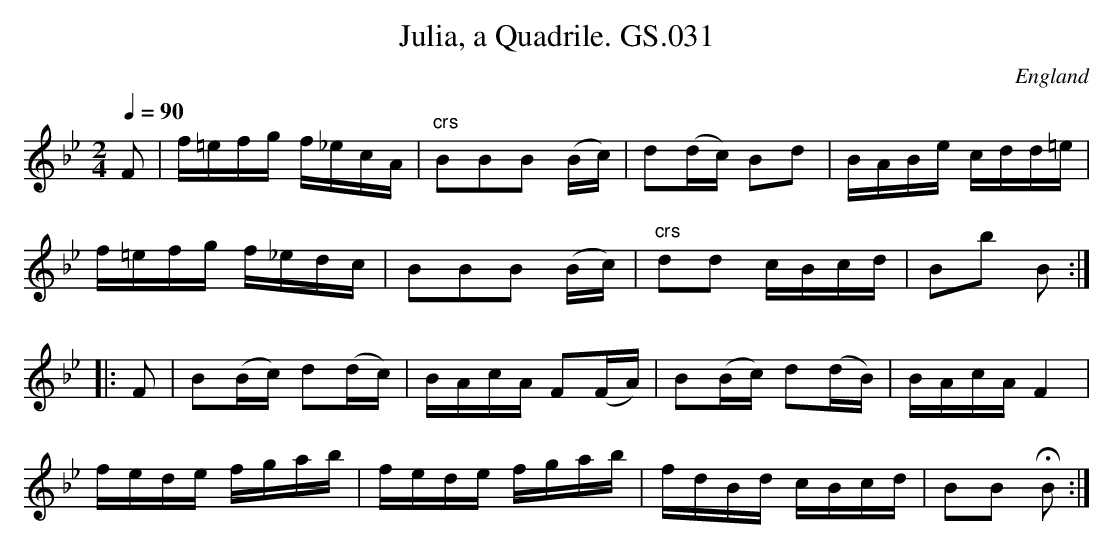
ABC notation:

X:1
T:Julia, a Quadrile. GS.031
M:2/4
L:1/16
Q:1/4=90
O:England
K:Bb major
F2 | f=efg f_ecA | "crs"B2B2B2 (Bc) | d2(dc) B2d2 | BABe cdd=e |!
f=efg f_edc| B2B2B2 (Bc) | "crs"d2d2 cBcd | B2b2 B2 :|!
|: F2 | B2(Bc) d2(dc) | BAcA F2(FA)|B2(Bc) d2(dB) |BAcA F4 |!
fede fgab | fede fgab | fdBd cBcd | B2B2 HB2 :|
